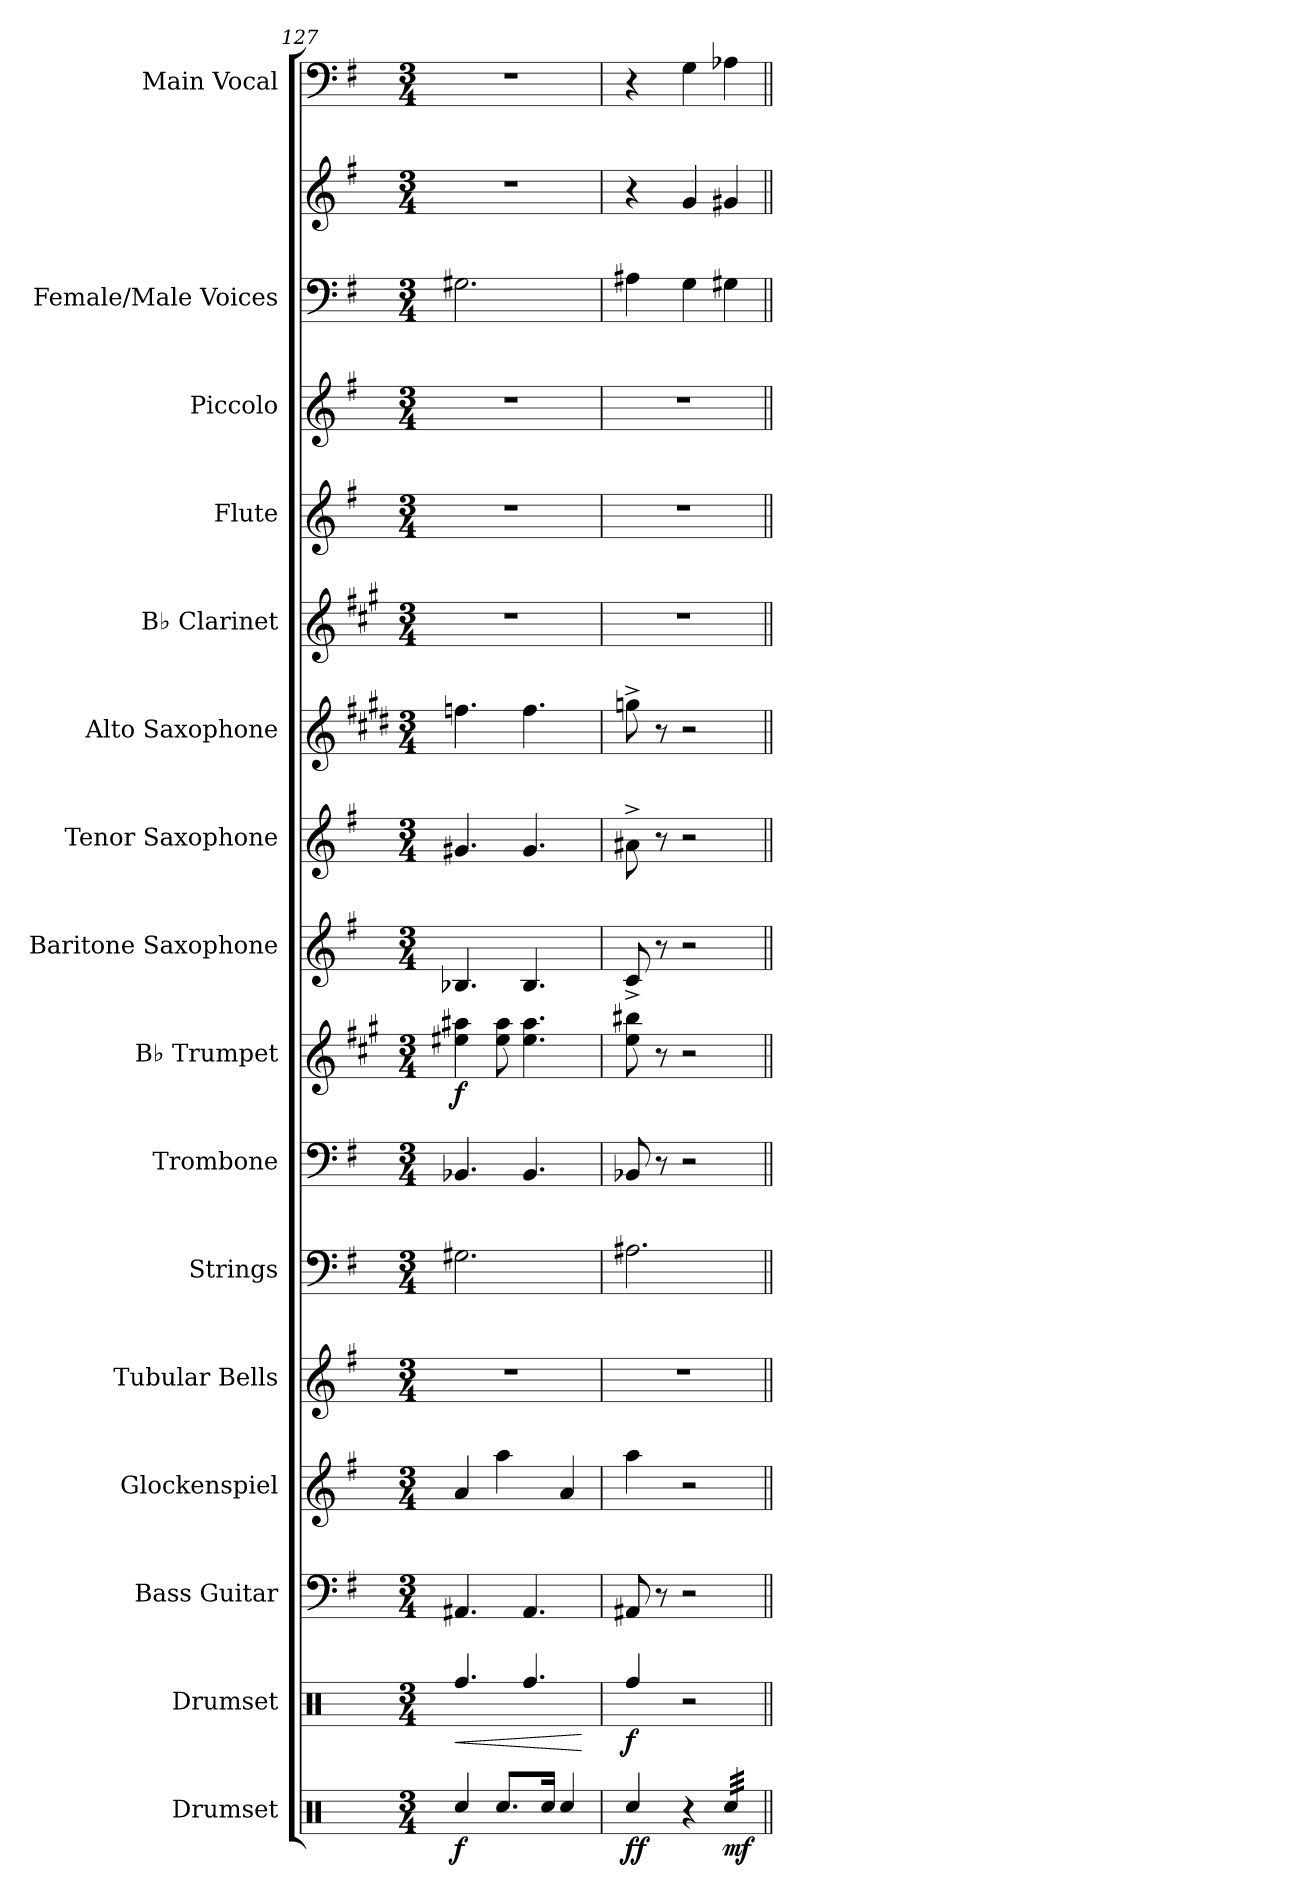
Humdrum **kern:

**kern	**dynam	**kern	**dynam	**kern	**kern	**kern	**kern	**kern	**kern	**dynam	**kern	**kern	**kern	**kern	**kern	**kern	**kern	**kern	**kern
*part16	*part16	*part15	*part15	*part14	*part13	*part12	*part11	*part10	*part9	*part9	*part8	*part7	*part6	*part5	*part4	*part3	*part2	*part2	*part1
*staff17	*staff17	*staff16	*staff16	*staff15	*staff14	*staff13	*staff12	*staff11	*staff10	*staff10	*staff9	*staff8	*staff7	*staff6	*staff5	*staff4	*staff3	*staff2	*staff1
*I"Drumset	*	*I"Drumset	*	*I"Bass Guitar	*I"Glockenspiel	*I"Tubular Bells	*I"Strings	*I"Trombone	*I"B♭ Trumpet	*	*I"Baritone Saxophone	*I"Tenor Saxophone	*I"Alto Saxophone	*I"B♭ Clarinet	*I"Flute	*I"Piccolo	*I"Female/Male Voices	*	*I"Main Vocal
*I'Drs.	*	*I'Drs.	*	*I'B. Guit.	*I'Glk.	*I'Tu. Be.	*I'St.	*I'Tbn.	*I'B♭ Tpt.	*	*I'Bar. Sax.	*I'T. Sax.	*I'A. Sax.	*I'B♭ Cl.	*I'Fl.	*I'Picc.	*I'Voices	*	*I'Main Vcl.
*clefX	*	*clefX	*	*clefF4	*clefG2	*clefG2	*clefF4	*clefF4	*clefG2	*	*clefG2	*clefG2	*clefG2	*clefG2	*clefG2	*clefG2	*clefF4	*clefG2	*clefF4
*	*	*	*	*ITrd7c12	*ITrd-14c-24	*	*	*	*ITrd1c2	*	*ITrd12c21	*ITrd8c14	*ITrd5c9	*ITrd1c2	*	*ITrd-7c-12	*	*	*
*k[]	*	*k[]	*	*k[f#]	*k[f#]	*k[f#]	*k[f#]	*k[f#]	*k[f#]	*	*k[f#]	*k[f#]	*k[f#]	*k[f#]	*k[f#]	*k[f#]	*k[f#]	*k[f#]	*k[f#]
*M3/4	*	*M3/4	*	*M3/4	*M3/4	*M3/4	*M3/4	*M3/4	*M3/4	*	*M3/4	*M3/4	*M3/4	*M3/4	*M3/4	*M3/4	*M3/4	*M3/4	*M3/4
=127	=127	=127	=127	=127	=127	=127	=127	=127	=127	=127	=127	=127	=127	=127	=127	=127	=127	=127	=127
!	!LO:DY:b	!	!LO:HP:b	!	!	!	!	!	!	!LO:DY:b	!	!	!	!	!	!	!	!	!
4Rcc/	f	4.Rff/	<	4.AAA#X/	4aaa/	2.r	2.G#X\	4.BB-X/	4dd#X\ 4gg#X\	f	4.BB-X/	4.G#X/	4.a-X\	2.r	2.r	2.r	2.G#X\	2.r	2.r
8.Rcc/L	.	.	.	.	4aaaa\	.	.	.	8dd#\ 8gg#\	.	.	.	.	.	.	.	.	.	.
.	.	4.Rff/	.	4.AAA#/	.	.	.	4.BB-/	4.dd#\ 4.gg#\	.	4.BB-/	4.G#/	4.a-\	.	.	.	.	.	.
16Rcc/Jk	.	.	.	.	.	.	.	.	.	.	.	.	.	.	.	.	.	.	.
4Rcc/	.	.	.	.	4aaa/	.	.	.	.	.	.	.	.	.	.	.	.	.	.
.	.	.	[	.	.	.	.	.	.	.	.	.	.	.	.	.	.	.	.
=128	=128	=128	=128	=128	=128	=128	=128	=128	=128	=128	=128	=128	=128	=128	=128	=128	=128	=128	=128
!	!LO:DY:b	!	!LO:DY:b	!	!	!	!	!	!	!	!	!	!	!	!	!	!	!	!
4Rcc/	ff	4Rff/	f	8AAA#X/	4aaaa\	2.r	2.A#X\	8BB-X/	8dd\ 8aa#X\	.	8C^/	8A#X^\	8b-X^\	2.r	2.r	2.r	4A#X\	4r	4r
.	.	.	.	8r	.	.	.	8r	8r	.	8r	8r	8r	.	.	.	.	.	.
4r	.	2r	.	2r	2r	.	.	2r	2r	.	2r	2r	2r	.	.	.	4G\	4g/	4G\
!	!LO:DY:b	!	!	!	!	!	!	!	!	!	!	!	!	!	!	!	!	!	!
*tremolo	*	*	*	*	*	*	*	*	*	*	*	*	*	*	*	*	*	*	*
32Rcc/LLL	mf	.	.	.	.	.	.	.	.	.	.	.	.	.	.	.	4G#X\	4g#X/	4A-X\
32Rcc/	.	.	.	.	.	.	.	.	.	.	.	.	.	.	.	.	.	.	.
32Rcc/	.	.	.	.	.	.	.	.	.	.	.	.	.	.	.	.	.	.	.
32Rcc/	.	.	.	.	.	.	.	.	.	.	.	.	.	.	.	.	.	.	.
32Rcc/	.	.	.	.	.	.	.	.	.	.	.	.	.	.	.	.	.	.	.
32Rcc/	.	.	.	.	.	.	.	.	.	.	.	.	.	.	.	.	.	.	.
32Rcc/	.	.	.	.	.	.	.	.	.	.	.	.	.	.	.	.	.	.	.
32Rcc/JJJ	.	.	.	.	.	.	.	.	.	.	.	.	.	.	.	.	.	.	.
*Xtremolo	*	*	*	*	*	*	*	*	*	*	*	*	*	*	*	*	*	*	*
=||	=||	=||	=||	=||	=||	=||	=||	=||	=||	=||	=||	=||	=||	=||	=||	=||	=||	=||	=||
*-	*-	*-	*-	*-	*-	*-	*-	*-	*-	*-	*-	*-	*-	*-	*-	*-	*-	*-	*-
